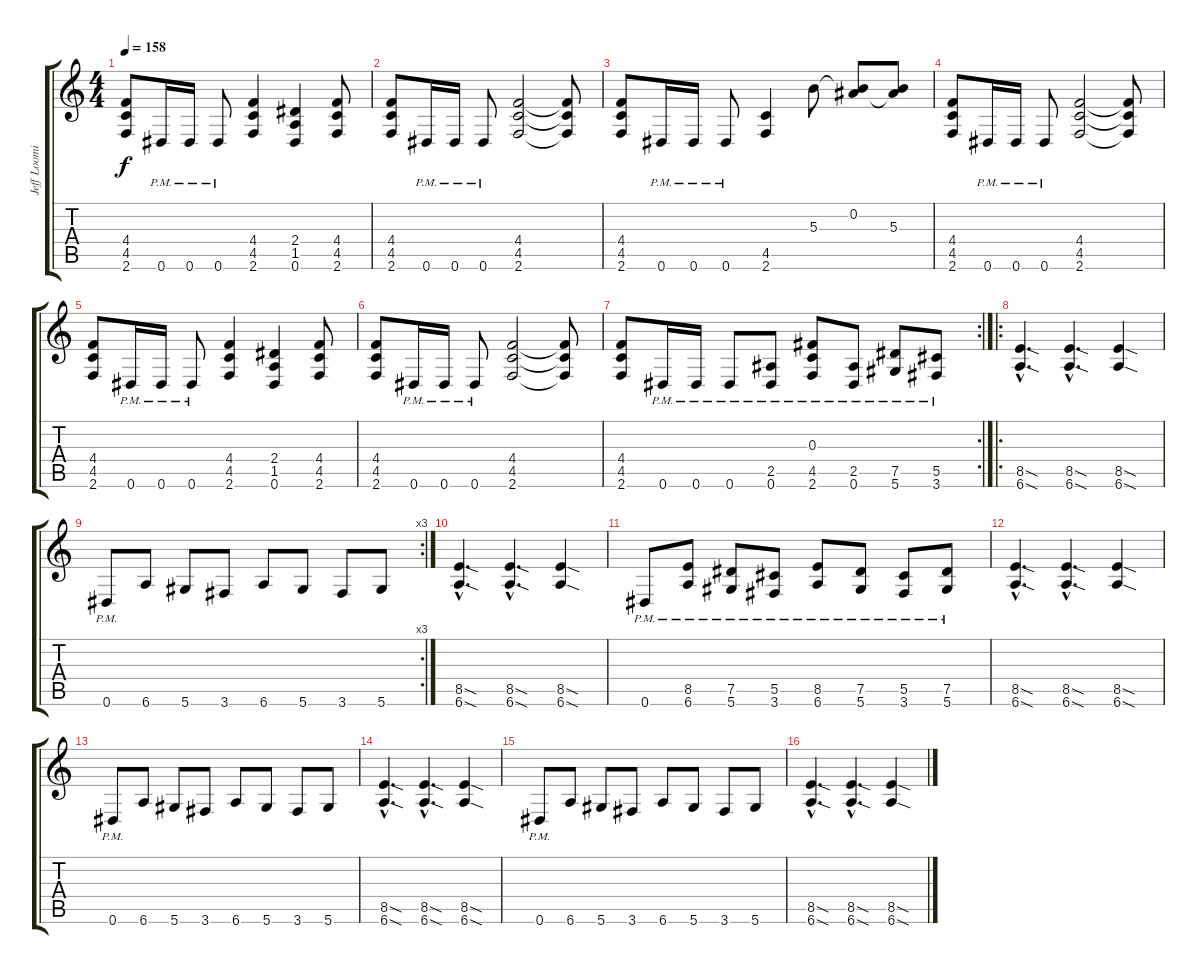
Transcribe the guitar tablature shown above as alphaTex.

\track ("Jeff Loomis Rthym" "Jeff Loomi") {instrument distortionguitar}
\staff {score tabs}
\tuning (Eb4 Bb3 Gb3 Db3 Ab2 Eb2) {hide}
\ts (4 4)
\tempo 158
\clef g2
\ks c
(4.4 4.5 2.6).8{dy f} 0.6{pm}.16 0.6{pm}.16 0.6{pm}.8 (4.4 4.5 2.6).4 (2.4 1.5 0.6).4 (4.4 4.5 2.6).8 |
(4.4 4.5 2.6).8 0.6{pm}.16 0.6{pm}.16 0.6{pm}.8 (4.4 4.5 2.6).2 (4.4{t} 4.5{t} 2.6{t}).8 |
(4.4 4.5 2.6).8 0.6{pm}.16 0.6{pm}.16 0.6{pm}.8 (4.5 2.6).4 5.3.8 (0.2 5.3{t}).8 (0.2{t} 5.3).8 |
(4.4 4.5 2.6).8 0.6{pm}.16 0.6{pm}.16 0.6{pm}.8 (4.4 4.5 2.6).2 (4.4{t} 4.5{t} 2.6{t}).8 |
(4.4 4.5 2.6).8 0.6{pm}.16 0.6{pm}.16 0.6{pm}.8 (4.4 4.5 2.6).4 (2.4 1.5 0.6).4 (4.4 4.5 2.6).8 |
(4.4 4.5 2.6).8 0.6{pm}.16 0.6{pm}.16 0.6{pm}.8 (4.4 4.5 2.6).2 (4.4{t} 4.5{t} 2.6{t}).8 |
\rc 2
(4.4 4.5 2.6).8 0.6{pm}.16 0.6{pm}.16 0.6{pm}.8 (2.5{pm} 0.6{pm}).8 (0.3 4.5{pm} 2.6{pm}).8 (2.5{pm} 0.6{pm}).8 (7.5{pm} 5.6{pm}).8 (5.5{pm} 3.6{pm}).8 |
\ro
(8.5{sod hac} 6.6{sod hac}).4{d} (8.5{sod hac} 6.6{sod hac}).4{d} (8.5{sod} 6.6{sod}).4 |
\rc 3
0.6{pm}.8 6.6.8 5.6.8 3.6.8 6.6.8 5.6.8 3.6.8 5.6.8 |
(8.5{sod hac} 6.6{sod hac}).4{d} (8.5{sod hac} 6.6{sod hac}).4{d} (8.5{sod} 6.6{sod}).4 |
0.6{pm}.8 (8.5{pm} 6.6{pm}).8 (7.5{pm} 5.6{pm}).8 (5.5{pm} 3.6{pm}).8 (8.5{pm} 6.6{pm}).8 (7.5{pm} 5.6{pm}).8 (5.5{pm} 3.6{pm}).8 (7.5{pm} 5.6{pm}).8 |
(8.5{sod hac} 6.6{sod hac}).4{d} (8.5{sod hac} 6.6{sod hac}).4{d} (8.5{sod} 6.6{sod}).4 |
0.6{pm}.8 6.6.8 5.6.8 3.6.8 6.6.8 5.6.8 3.6.8 5.6.8 |
(8.5{sod hac} 6.6{sod hac}).4{d} (8.5{sod hac} 6.6{sod hac}).4{d} (8.5{sod} 6.6{sod}).4 |
0.6{pm}.8 6.6.8 5.6.8 3.6.8 6.6.8 5.6.8 3.6.8 5.6.8 |
(8.5{sod hac} 6.6{sod hac}).4{d} (8.5{sod hac} 6.6{sod hac}).4{d} (8.5{sod} 6.6{sod}).4
